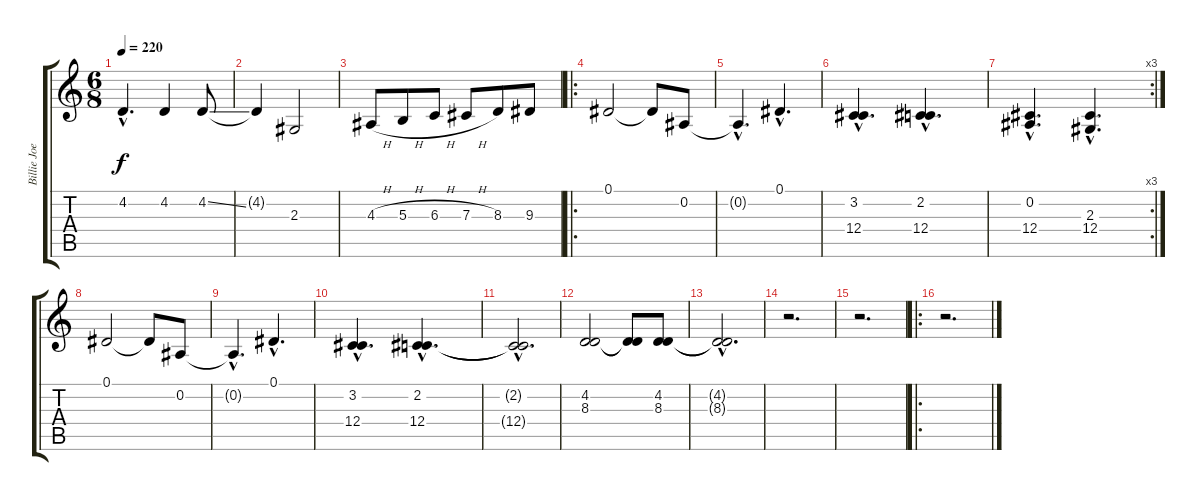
\track ("Billie Joe Vocal" "Billie Joe") {instrument altosax}
\staff {score tabs}
\tuning (Eb4 Bb3 Gb3 Db3 Ab2 Eb2) {hide}
\ts (6 8)
\tempo 220
\clef g2
\ks c
4.2{hac}.4{d dy f} 4.2.4 4.2{ss}.8 |
4.2{t}.4 2.3.2 |
4.3{h}.8 5.3{h}.8 6.3{h}.8 7.3{h}.8 8.3.8 9.3.8 |
\ro
0.1.2 0.1{t}.8 0.2.8 |
0.2{hac t}.4{d} 0.1{hac}.4{d} |
(3.2{hac} 12.4{hac}).4{d} (2.2{hac} 12.4{hac}).4{d} |
\rc 3
(0.2{hac} 12.4{hac}).4{d} (2.3{hac} 12.4{hac}).4{d} |
0.1.2 0.1{t}.8 0.2.8 |
0.2{hac t}.4{d} 0.1{hac}.4{d} |
(3.2{hac} 12.4{hac}).4{d} (2.2{hac} 12.4{hac}).4{d} |
(2.2{hac t} 12.4{hac t}).2{d} |
(4.2 8.3).2 (4.2{t} 8.3{t}).8 (4.2 8.3).8 |
(4.2{hac t} 8.3{hac t}).2{d} |
r.2{d} |
r.2{d} |
\ro
r.2{d}
